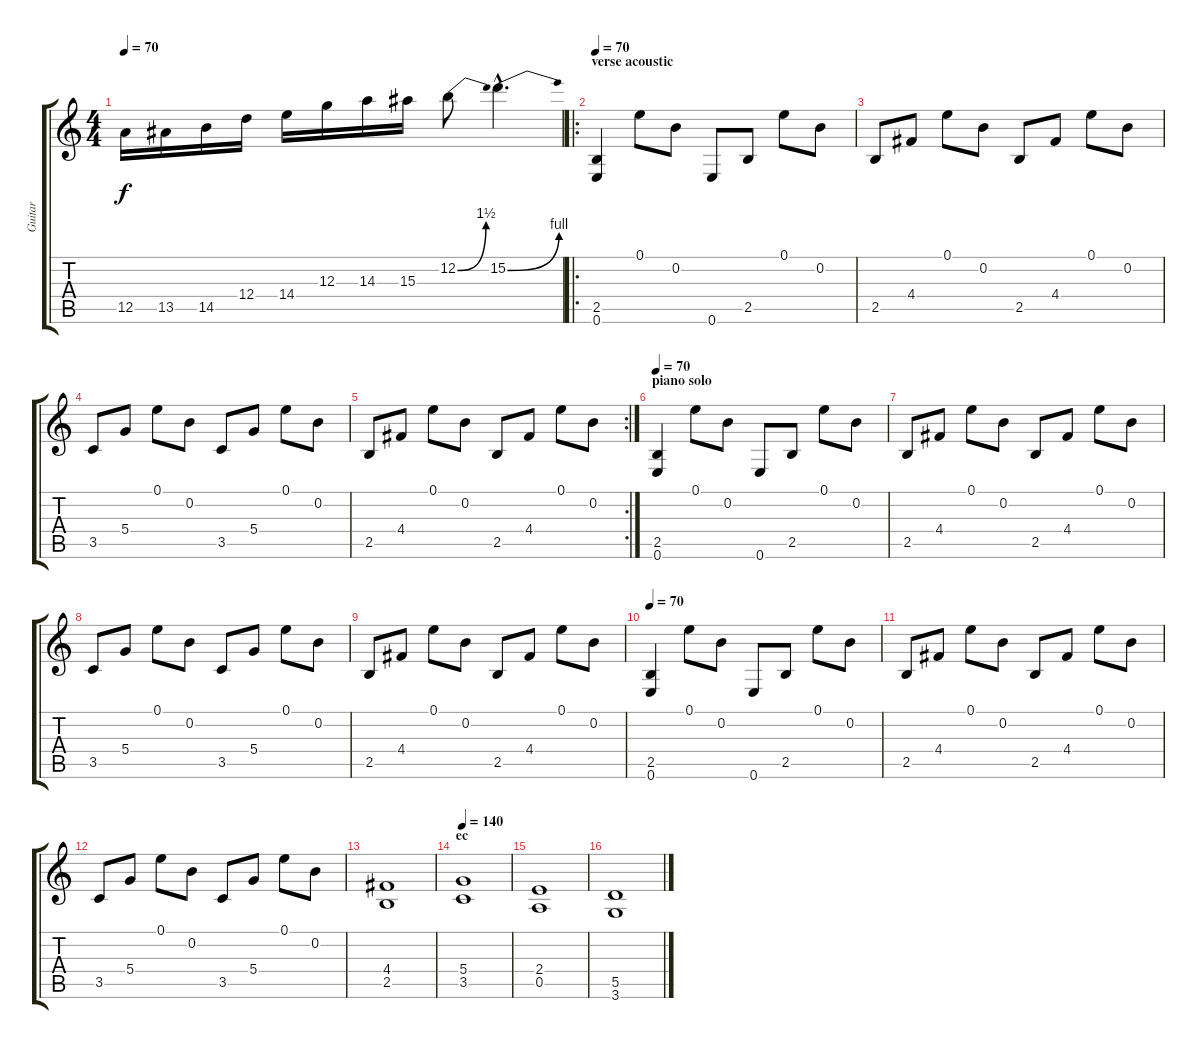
\track ("Guitar" "Guitar") {instrument distortionguitar}
\staff {score tabs}
\tuning (E4 B3 G3 D3 A2 E2) {hide}
\ts (4 4)
\tempo 70
\clef g2
\ks c
12.5.16{dy f} 13.5.16 14.5.16 12.4.16 14.4.16 12.3.16 14.3.16 15.3.16 12.2{be (bend 0 0 60 6)}.8 15.2{be (bend 0 0 60 4) hac}.4{d} |
\ro
\section ("" "verse acoustic")
\tempo 70
(2.5 0.6).4{instrument acousticguitarsteel} 0.1.8 0.2.8 0.6.8 2.5.8 0.1.8 0.2.8 |
2.5.8 4.4.8 0.1.8 0.2.8 2.5.8 4.4.8 0.1.8 0.2.8 |
3.5.8 5.4.8 0.1.8 0.2.8 3.5.8 5.4.8 0.1.8 0.2.8 |
\rc 2
2.5.8 4.4.8 0.1.8 0.2.8 2.5.8 4.4.8 0.1.8 0.2.8 |
\section ("" "piano solo")
\tempo 70
(2.5 0.6).4{instrument acousticguitarsteel} 0.1.8 0.2.8 0.6.8 2.5.8 0.1.8 0.2.8 |
2.5.8 4.4.8 0.1.8 0.2.8 2.5.8 4.4.8 0.1.8 0.2.8 |
3.5.8 5.4.8 0.1.8 0.2.8 3.5.8 5.4.8 0.1.8 0.2.8 |
2.5.8 4.4.8 0.1.8 0.2.8 2.5.8 4.4.8 0.1.8 0.2.8 |
\tempo 70
(2.5 0.6).4{instrument acousticguitarsteel} 0.1.8 0.2.8 0.6.8 2.5.8 0.1.8 0.2.8 |
2.5.8 4.4.8 0.1.8 0.2.8 2.5.8 4.4.8 0.1.8 0.2.8 |
3.5.8 5.4.8 0.1.8 0.2.8 3.5.8 5.4.8 0.1.8 0.2.8 |
(4.4 2.5).1{instrument distortionguitar} |
\section ("" "ec")
\tempo 140
(5.4 3.5).1 |
(2.4 0.5).1 |
(5.5 3.6).1
